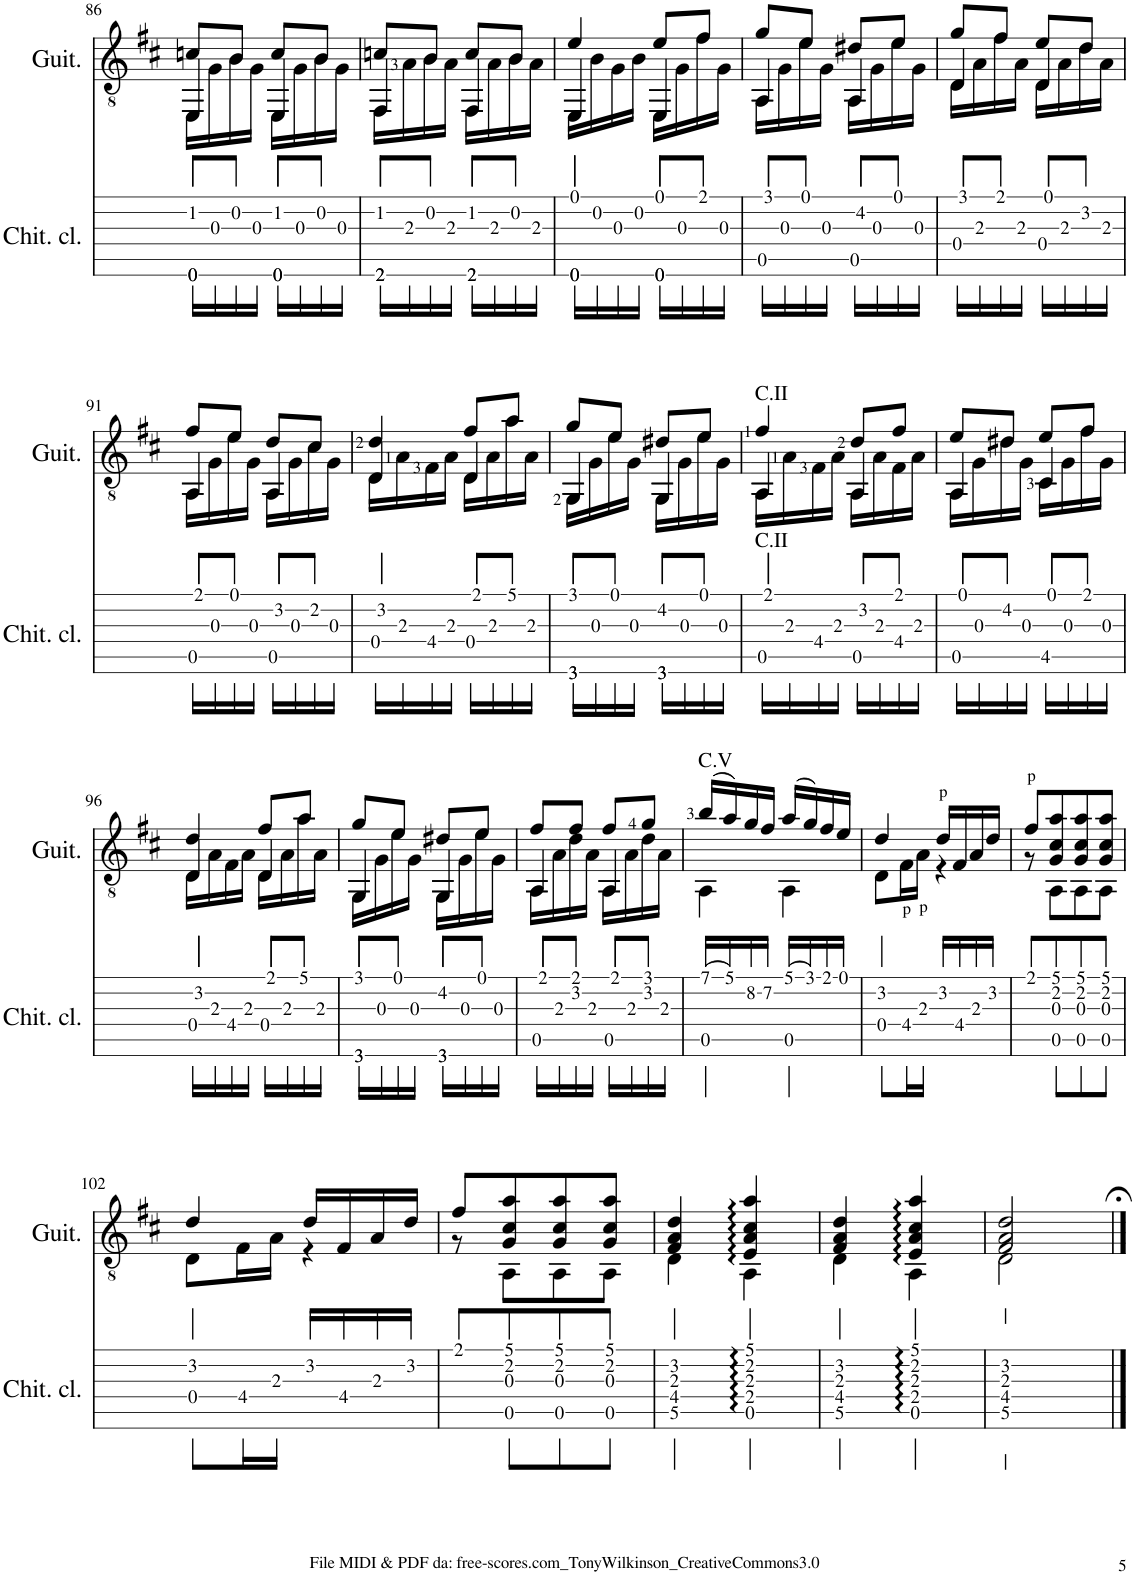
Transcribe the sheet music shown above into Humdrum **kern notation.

**kern	**kern
*part2	*part1
*staff2	*staff1
*I"Chitarra classica	*I"Guitar
*I'Chit. cl.	*I'Guit.
!!LO:PB:g=z
*	*clefGv2
*k[f#c#]	*k[f#c#]
*M2/4	*M2/4
=86	=86
*^	*^
*	*^	*	*^
8cn/L	16EE\LL	4EE/	8cn/L	16EE\LL	4EE/
.	16G\	.	.	16G\	.
8B/J	16B\	.	8B/J	16B\	.
.	16G\JJ	.	.	16G\JJ	.
8c/L	16EE\LL	4EE/	8c/L	16EE\LL	4EE/
.	16G\	.	.	16G\	.
8B/J	16B\	.	8B/J	16B\	.
.	16G\JJ	.	.	16G\JJ	.
=87	=87	=87	=87	=87	=87
8cn/L	16FF#\LL	4FF#/	8cn/L	16FF#\LL	4FF#/
.	16A\	.	.	16A\	.
8B/J	16B\	.	8B/J	16B\	.
.	16A\JJ	.	.	16A\JJ	.
8c/L	16FF#\LL	4FF#/	8c/L	16FF#\LL	4FF#/
.	16A\	.	.	16A\	.
8B/J	16B\	.	8B/J	16B\	.
.	16A\JJ	.	.	16A\JJ	.
=88	=88	=88	=88	=88	=88
4e/	16EE\LL	4EE/	4e/	16EE\LL	4EE/
.	16B\	.	.	16B\	.
.	16G\	.	.	16G\	.
.	16B\JJ	.	.	16B\JJ	.
8e/L	16EE\LL	4EE/	8e/L	16EE\LL	4EE/
.	16G\	.	.	16G\	.
8f#/J	16f#\	.	8f#/J	16f#\	.
.	16G\JJ	.	.	16G\JJ	.
=89	=89	=89	=89	=89	=89
8g/L	16AA\LL	4AA/	8g/L	16AA\LL	4AA/
.	16G\	.	.	16G\	.
8e/J	16e\	.	8e/J	16e\	.
.	16G\JJ	.	.	16G\JJ	.
8d#X/L	16AA\LL	4AA/	8d#X/L	16AA\LL	4AA/
.	16G\	.	.	16G\	.
8e/J	16e\	.	8e/J	16e\	.
.	16G\JJ	.	.	16G\JJ	.
=90	=90	=90	=90	=90	=90
8g/L	16D\LL	4D/	8g/L	16D\LL	4D/
.	16A\	.	.	16A\	.
8f#/J	16f#\	.	8f#/J	16f#\	.
.	16A\JJ	.	.	16A\JJ	.
8e/L	16D\LL	4D/	8e/L	16D\LL	4D/
.	16A\	.	.	16A\	.
8d/J	16d\	.	8d/J	16d\	.
.	16A\JJ	.	.	16A\JJ	.
!!LO:LB:g=z	!!	!!
=91	=91	=91	=91	=91	=91
8f#/L	16AA\LL	4AA/	8f#/L	16AA\LL	4AA/
.	16G\	.	.	16G\	.
8e/J	16e\	.	8e/J	16e\	.
.	16G\JJ	.	.	16G\JJ	.
8d/L	16AA\LL	4AA/	8d/L	16AA\LL	4AA/
.	16G\	.	.	16G\	.
8c#/J	16c#\	.	8c#/J	16c#\	.
.	16G\JJ	.	.	16G\JJ	.
=92	=92	=92	=92	=92	=92
4d/	16D\LL	4D/	4d/	16D\LL	4D/
.	16A\	.	.	16A\	.
.	16F#\	.	.	16F#\	.
.	16A\JJ	.	.	16A\JJ	.
8f#/L	16D\LL	4D/	8f#/L	16D\LL	4D/
.	16A\	.	.	16A\	.
8a/J	16a\	.	8a/J	16a\	.
.	16A\JJ	.	.	16A\JJ	.
=93	=93	=93	=93	=93	=93
8g/L	16GG\LL	4GG/	8g/L	16GG\LL	4GG/
.	16G\	.	.	16G\	.
8e/J	16e\	.	8e/J	16e\	.
.	16G\JJ	.	.	16G\JJ	.
8d#X/L	16GG\LL	4GG/	8d#X/L	16GG\LL	4GG/
.	16G\	.	.	16G\	.
8e/J	16e\	.	8e/J	16e\	.
.	16G\JJ	.	.	16G\JJ	.
=94	=94	=94	=94	=94	=94
!	!	!	!LO:TX:a:t=C.II	!	!
!LO:TX:a:t=C.II	!	!	!	!	!
4f#/	16AA\LL	4AA/	4f#/	16AA\LL	4AA/
.	16A\	.	.	16A\	.
.	16F#\	.	.	16F#\	.
.	16A\JJ	.	.	16A\JJ	.
8d/L	16AA\LL	4AA/	8d/L	16AA\LL	4AA/
.	16A\	.	.	16A\	.
8f#/J	16F#\	.	8f#/J	16F#\	.
.	16A\JJ	.	.	16A\JJ	.
=95	=95	=95	=95	=95	=95
8e/L	16AA\LL	4AA/	8e/L	16AA\LL	4AA/
.	16G\	.	.	16G\	.
8d#X/J	16d#\	.	8d#X/J	16d#\	.
.	16G\JJ	.	.	16G\JJ	.
8e/L	16C#\LL	4C#/	8e/L	16C#\LL	4C#/
.	16G\	.	.	16G\	.
8f#/J	16f#\	.	8f#/J	16f#\	.
.	16G\JJ	.	.	16G\JJ	.
!!LO:LB:g=z	!!	!!
=96	=96	=96	=96	=96	=96
4d/	16D\LL	4D/	4d/	16D\LL	4D/
.	16A\	.	.	16A\	.
.	16F#\	.	.	16F#\	.
.	16A\JJ	.	.	16A\JJ	.
8f#/L	16D\LL	4D/	8f#/L	16D\LL	4D/
.	16A\	.	.	16A\	.
8a/J	16a\	.	8a/J	16a\	.
.	16A\JJ	.	.	16A\JJ	.
=97	=97	=97	=97	=97	=97
8g/L	16GG\LL	4GG/	8g/L	16GG\LL	4GG/
.	16G\	.	.	16G\	.
8e/J	16e\	.	8e/J	16e\	.
.	16G\JJ	.	.	16G\JJ	.
8d#X/L	16GG\LL	4GG/	8d#X/L	16GG\LL	4GG/
.	16G\	.	.	16G\	.
8e/J	16e\	.	8e/J	16e\	.
.	16G\JJ	.	.	16G\JJ	.
=98	=98	=98	=98	=98	=98
8f#/L	16AA\LL	4AA/	8f#/L	16AA\LL	4AA/
.	16A\	.	.	16A\	.
8f#/J	16d\	.	8f#/J	16d\	.
.	16A\JJ	.	.	16A\JJ	.
8f#/L	16AA\LL	4AA/	8f#/L	16AA\LL	4AA/
.	16A\	.	.	16A\	.
8g/J	16d\	.	8g/J	16d\	.
.	16A\JJ	.	.	16A\JJ	.
*	*v	*v	*	*	*
*	*	*	*v	*v
=99	=99	=99	=99
!	!	!LO:TX:a:t=C.V	!
(16b/LL	4AA\	(16b/LL	4AA\
16a/)	.	16a/)	.
16g/	.	16g/	.
16f#/JJ	.	16f#/JJ	.
(16a/LL	4AA\	(16a/LL	4AA\
16g/)	.	16g/)	.
16f#/	.	16f#/	.
16e/JJ	.	16e/JJ	.
=100	=100	=100	=100
4d/	8D\L	4d/	8D\L
.	16F#\L	.	16F#\L
.	16A\JJ	.	16A\JJ
16d/LL	4r	16d/LL	4r
16F#/	.	16F#/	.
16A/	.	16A/	.
16d/JJ	.	16d/JJ	.
=101	=101	=101	=101
8f#/L	8r	8f#/L	8r
8G/ 8c#/ 8a/	8AA\L	8G/ 8c#/ 8a/	8AA\L
8G/ 8c#/ 8a/	8AA\	8G/ 8c#/ 8a/	8AA\
8G/ 8c#/ 8a/J	8AA\J	8G/ 8c#/ 8a/J	8AA\J
!!LO:LB:g=z	!!
=102	=102	=102	=102
4d/	8D\L	4d/	8D\L
.	16F#\L	.	16F#\L
.	16A\JJ	.	16A\JJ
16d/LL	4r	16d/LL	4r
16F#/	.	16F#/	.
16A/	.	16A/	.
16d/JJ	.	16d/JJ	.
=103	=103	=103	=103
8f#/L	8r	8f#/L	8r
8G/ 8c#/ 8a/	8AA\L	8G/ 8c#/ 8a/	8AA\L
8G/ 8c#/ 8a/	8AA\	8G/ 8c#/ 8a/	8AA\
8G/ 8c#/ 8a/J	8AA\J	8G/ 8c#/ 8a/J	8AA\J
=104	=104	=104	=104
4F#/ 4A/ 4d/	4D\	4F#/ 4A/ 4d/	4D\
4E/ 4A/ 4c#/ 4a/	4AA\	4E/ 4A/ 4c#/ 4a/	4AA\
=105	=105	=105	=105
4F#/ 4A/ 4d/	4D\	4F#/ 4A/ 4d/	4D\
4E/ 4A/ 4c#/ 4a/	4AA\	4E/ 4A/ 4c#/ 4a/	4AA\
=106	=106	=106	=106
2F#/ 2A/ 2d/	2D\	2F#/ 2A/ 2d/	2D\
*v	*v	*	*
*	*v	*v
==	==
*-	*-
